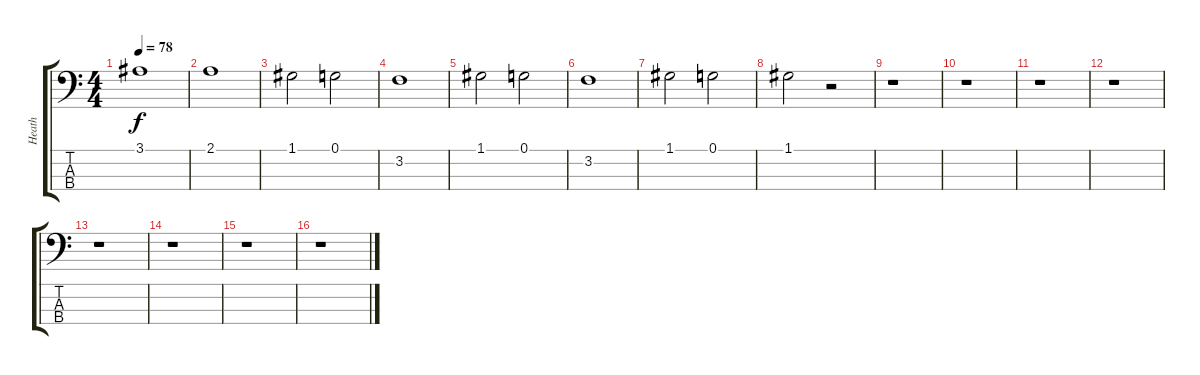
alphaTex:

\track ("Heath" "Heath") {instrument fretlessbass}
\staff {score tabs}
\tuning (G2 D2 A1 E1) {hide}
\ts (4 4)
\tempo 78
\clef f4
\ks c
3.1.1{dy f} |
2.1.1 |
1.1.2 0.1.2 |
3.2.1 |
1.1.2 0.1.2 |
3.2.1 |
1.1.2 0.1.2 |
1.1.2 r.2 |
r.1 |
r.1 |
r.1 |
r.1 |
r.1 |
r.1 |
r.1 |
r.1
